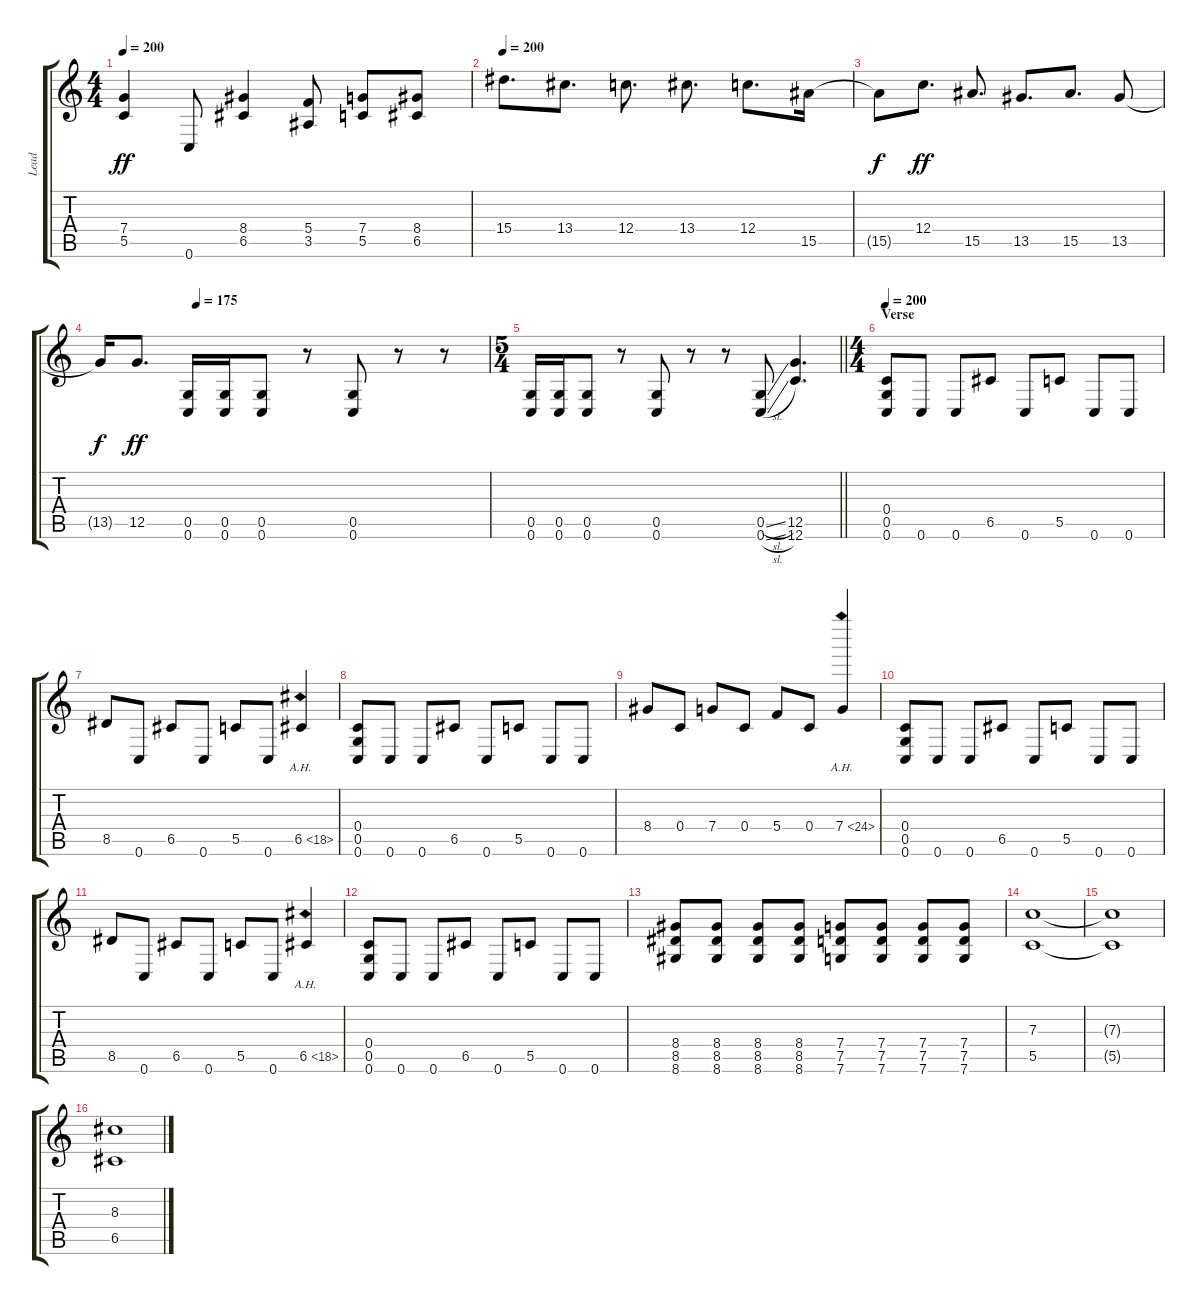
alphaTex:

\track ("Lead" "Lead") {instrument overdrivenguitar}
\staff {score tabs}
\tuning (D4 A3 F3 C3 G2 C2) {hide}
\ts (4 4)
\tempo 200
\clef g2
\ks c
(7.4 5.5).4{dy ff} 0.6.8 (8.4 6.5).4 (5.4 3.5).8 (7.4 5.5).8 (8.4 6.5).8 |
\tempo 200
15.4.8{d} 13.4.8{d} 12.4.8{d} 13.4.8{d} 12.4.8{d} 15.5.16 |
15.5{t}.8{dy f} 12.4.8{d dy ff} 15.5.8{d} 13.5.8{d} 15.5.8{d} 13.5.8 |
\tempo (175 0.25)
13.5{t}.16{dy f} 12.5.8{d dy ff} (0.5 0.6).16 (0.5 0.6).16 (0.5 0.6).8 r.8 (0.5 0.6).8 r.8 r.8 |
\ts (5 4)
\barLineRight lightlight
(0.5 0.6).16 (0.5 0.6).16 (0.5 0.6).8 r.8 (0.5 0.6).8 r.8 r.8 (0.5{sl} 0.6{sl}).8 (12.5 12.6).4{d} |
\ts (4 4)
\section ("" "Verse")
\tempo 200
(0.4 0.5 0.6).8 0.6.8 0.6.8 6.5.8 0.6.8 5.5.8 0.6.8 0.6.8 |
8.5.8 0.6.8 6.5.8 0.6.8 5.5.8 0.6.8 6.5{ah 12}.4 |
(0.4 0.5 0.6).8 0.6.8 0.6.8 6.5.8 0.6.8 5.5.8 0.6.8 0.6.8 |
8.4.8 0.4.8 7.4.8 0.4.8 5.4.8 0.4.8 7.4{ah 17}.4 |
(0.4 0.5 0.6).8 0.6.8 0.6.8 6.5.8 0.6.8 5.5.8 0.6.8 0.6.8 |
8.5.8 0.6.8 6.5.8 0.6.8 5.5.8 0.6.8 6.5{ah 12}.4 |
(0.4 0.5 0.6).8 0.6.8 0.6.8 6.5.8 0.6.8 5.5.8 0.6.8 0.6.8 |
(8.4 8.5 8.6).8 (8.4 8.5 8.6).8 (8.4 8.5 8.6).8 (8.4 8.5 8.6).8 (7.4 7.5 7.6).8 (7.4 7.5 7.6).8 (7.4 7.5 7.6).8 (7.4 7.5 7.6).8 |
(7.3 5.5).1 |
(7.3{t} 5.5{t}).1 |
(8.3 6.5).1
